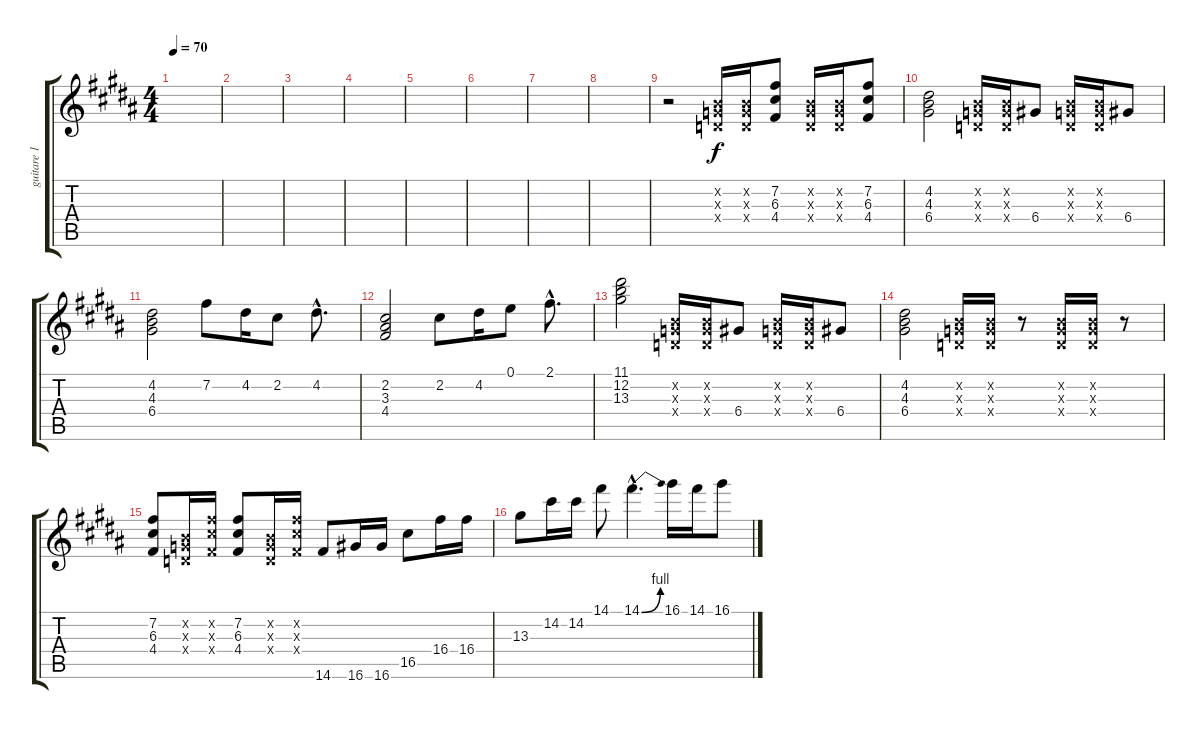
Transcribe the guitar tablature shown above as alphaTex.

\track ("guitare 1" "guitare 1") {instrument overdrivenguitar}
\staff {score tabs}
\tuning (E4 B3 G3 D3 A2 E2) {hide}
\ts (4 4)
\tempo 70
\clef g2
\ks g#minor
|
|
|
|
|
|
|
|
r.2 (0.2{x} 0.3{x} 0.4{x}).16 (0.2{x} 0.3{x} 0.4{x}).16 (7.2 6.3 4.4).8 (0.2{x} 0.3{x} 0.4{x}).16 (0.2{x} 0.3{x} 0.4{x}).16 (7.2 6.3 4.4).8 |
(4.2 4.3 6.4).2 (0.2{x} 0.3{x} 0.4{x}).16 (0.2{x} 0.3{x} 0.4{x}).16 6.4.8 (0.2{x} 0.3{x} 0.4{x}).16 (0.2{x} 0.3{x} 0.4{x}).16 6.4.8 |
(4.2 4.3 6.4).2 7.2.8 4.2.16 2.2.8 4.2{hac}.8{d} |
(2.2 3.3 4.4).2 2.2.8 4.2.16 0.1.8 2.1{hac}.8{d} |
(11.1 12.2 13.3).2 (0.2{x} 0.3{x} 0.4{x}).16 (0.2{x} 0.3{x} 0.4{x}).16 6.4.8 (0.2{x} 0.3{x} 0.4{x}).16 (0.2{x} 0.3{x} 0.4{x}).16 6.4.8 |
(4.2 4.3 6.4).2 (0.2{x} 0.3{x} 0.4{x}).16 (0.2{x} 0.3{x} 0.4{x}).16 r.8 (0.2{x} 0.3{x} 0.4{x}).16 (0.2{x} 0.3{x} 0.4{x}).16 r.8 |
(7.2 6.3 4.4).8 (0.2{x} 0.3{x} 0.4{x}).16 (7.2{x} 6.3{x} 4.4{x}).16 (7.2 6.3 4.4).8 (0.2{x} 0.3{x} 0.4{x}).16 (7.2{x} 6.3{x} 4.4{x}).16 14.6.8 16.6.16 16.6.16 16.5.8 16.4.16 16.4.16 |
13.3.8 14.2.16 14.2.16 14.1.8 14.1{be (bend 0 0 60 4) hac}.4{d} 16.1.16 14.1.16 16.1.8
